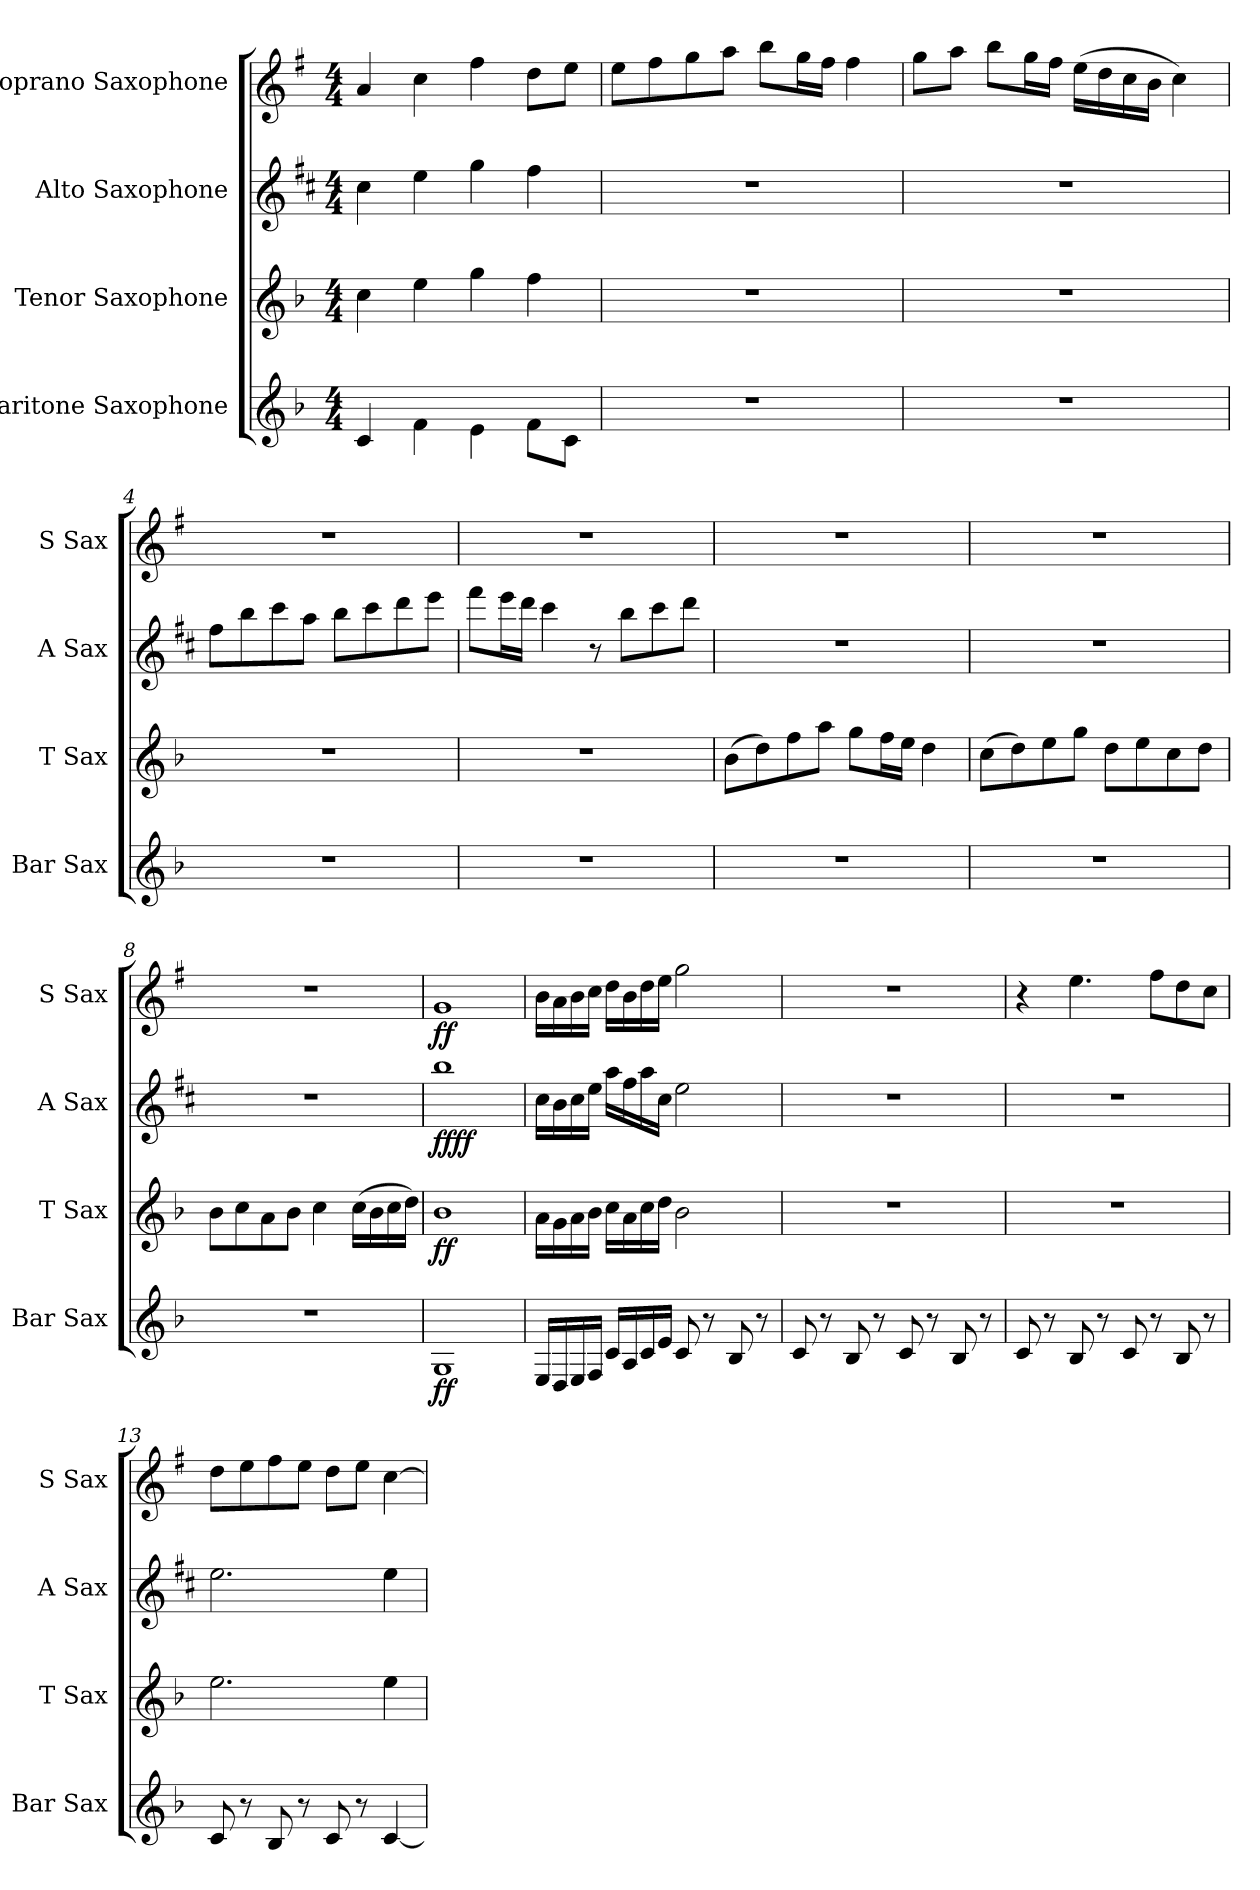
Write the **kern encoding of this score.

**kern	**dynam	**kern	**dynam	**kern	**dynam	**kern	**dynam
*part4	*part4	*part3	*part3	*part2	*part2	*part1	*part1
*staff4	*staff4	*staff3	*staff3	*staff2	*staff2	*staff1	*staff1
*I"Baritone Saxophone	*	*I"Tenor Saxophone	*	*I"Alto Saxophone	*	*I"Soprano Saxophone	*
*I'Bar Sax	*	*I'T Sax	*	*I'A Sax	*	*I'S Sax	*
*clefG2	*	*clefG2	*	*clefG2	*	*clefG2	*
*ITrd12c21	*	*ITrd8c14	*	*ITrd5c9	*	*ITrd1c2	*
*k[b-]	*	*k[b-]	*	*k[b-]	*	*k[b-]	*
*M4/4	*	*M4/4	*	*M4/4	*	*M4/4	*
=1	=1	=1	=1	=1	=1	=1	=1
4C/	.	4c\	.	4e\	.	4g/	.
4F\	.	4e\	.	4g\	.	4b-\	.
4E\	.	4g\	.	4b-\	.	4ee\	.
8F\L	.	4f\	.	4a\	.	8cc\L	.
8C\J	.	.	.	.	.	8dd\J	.
=2	=2	=2	=2	=2	=2	=2	=2
1r	.	1r	.	1r	.	8dd\L	.
.	.	.	.	.	.	8ee\	.
.	.	.	.	.	.	8ff\	.
.	.	.	.	.	.	8gg\J	.
.	.	.	.	.	.	8aa\L	.
.	.	.	.	.	.	16ff\L	.
.	.	.	.	.	.	16ee\JJ	.
.	.	.	.	.	.	4ee\	.
=3	=3	=3	=3	=3	=3	=3	=3
1r	.	1r	.	1r	.	8ff\L	.
.	.	.	.	.	.	8gg\J	.
.	.	.	.	.	.	8aa\L	.
.	.	.	.	.	.	16ff\L	.
.	.	.	.	.	.	16ee\JJ	.
.	.	.	.	.	.	(16dd\LL	.
.	.	.	.	.	.	16cc\	.
.	.	.	.	.	.	16b-\	.
.	.	.	.	.	.	16a\JJ	.
.	.	.	.	.	.	4b-\)	.
=4	=4	=4	=4	=4	=4	=4	=4
1r	.	1r	.	8a\L	.	1r	.
.	.	.	.	8dd\	.	.	.
.	.	.	.	8ee\	.	.	.
.	.	.	.	8cc\J	.	.	.
.	.	.	.	8dd\L	.	.	.
.	.	.	.	8ee\	.	.	.
.	.	.	.	8ff\	.	.	.
.	.	.	.	8gg\J	.	.	.
!!LO:LB:g=z
=5	=5	=5	=5	=5	=5	=5	=5
1r	.	1r	.	8aa\L	.	1r	.
.	.	.	.	16gg\L	.	.	.
.	.	.	.	16ff\JJ	.	.	.
.	.	.	.	4ee\	.	.	.
.	.	.	.	8r	.	.	.
.	.	.	.	8dd\L	.	.	.
.	.	.	.	8ee\	.	.	.
.	.	.	.	8ff\J	.	.	.
=6	=6	=6	=6	=6	=6	=6	=6
1r	.	(8B-\L	.	1r	.	1r	.
.	.	8d\)	.	.	.	.	.
.	.	8f\	.	.	.	.	.
.	.	8a\J	.	.	.	.	.
.	.	8g\L	.	.	.	.	.
.	.	16f\L	.	.	.	.	.
.	.	16e\JJ	.	.	.	.	.
.	.	4d\	.	.	.	.	.
=7	=7	=7	=7	=7	=7	=7	=7
1r	.	(8c\L	.	1r	.	1r	.
.	.	8d\)	.	.	.	.	.
.	.	8e\	.	.	.	.	.
.	.	8g\J	.	.	.	.	.
.	.	8d\L	.	.	.	.	.
.	.	8e\	.	.	.	.	.
.	.	8c\	.	.	.	.	.
.	.	8d\J	.	.	.	.	.
=8	=8	=8	=8	=8	=8	=8	=8
1r	.	8B-\L	.	1r	.	1r	.
.	.	8c\	.	.	.	.	.
.	.	8A\	.	.	.	.	.
.	.	8B-\J	.	.	.	.	.
.	.	4c\	.	.	.	.	.
.	.	(16c\LL	.	.	.	.	.
.	.	16B-\	.	.	.	.	.
.	.	16c\	.	.	.	.	.
.	.	16d\JJ)	.	.	.	.	.
=9	=9	=9	=9	=9	=9	=9	=9
!	!LO:DY:b	!	!LO:DY:b	!	!LO:DY:b	!	!
!	!	!	!	!	!LO:DY:n=1:b	!	!LO:DY:b
1GG	ff	1B-	ff	1dd	ff ff	1f	ff
!!LO:PB:g=z
=10	=10	=10	=10	=10	=10	=10	=10
16EE/LL	.	16A\LL	.	16e\LL	.	16a\LL	.
16DD/	.	16G\	.	16d\	.	16g\	.
16EE/	.	16A\	.	16e\	.	16a\	.
16FF/JJ	.	16B-\JJ	.	16g\JJ	.	16b-\JJ	.
16C/LL	.	16c\LL	.	16cc\LL	.	16cc\LL	.
16AA/	.	16A\	.	16a\	.	16a\	.
16C/	.	16c\	.	16cc\	.	16cc\	.
16E/JJ	.	16d\JJ	.	16e\JJ	.	16dd\JJ	.
8C/	.	2B-\	.	2g\	.	2ff\	.
8r	.	.	.	.	.	.	.
8BB-/	.	.	.	.	.	.	.
8r	.	.	.	.	.	.	.
=11	=11	=11	=11	=11	=11	=11	=11
8C/	.	1r	.	1r	.	1r	.
8r	.	.	.	.	.	.	.
8BB-/	.	.	.	.	.	.	.
8r	.	.	.	.	.	.	.
8C/	.	.	.	.	.	.	.
8r	.	.	.	.	.	.	.
8BB-/	.	.	.	.	.	.	.
8r	.	.	.	.	.	.	.
=12	=12	=12	=12	=12	=12	=12	=12
8C/	.	1r	.	1r	.	4r	.
8r	.	.	.	.	.	.	.
8BB-/	.	.	.	.	.	4.dd\	.
8r	.	.	.	.	.	.	.
8C/	.	.	.	.	.	.	.
8r	.	.	.	.	.	8ee\L	.
8BB-/	.	.	.	.	.	8cc\	.
8r	.	.	.	.	.	8b-\J	.
=13	=13	=13	=13	=13	=13	=13	=13
8C/	.	2.e\	.	2.g\	.	8cc\L	.
8r	.	.	.	.	.	8dd\	.
8BB-/	.	.	.	.	.	8ee\	.
8r	.	.	.	.	.	8dd\J	.
8C/	.	.	.	.	.	8cc\L	.
8r	.	.	.	.	.	8dd\J	.
[4C/	.	4e\	.	4g\	.	[4b-\	.
=	=	=	=	=	=	=	=
*-	*-	*-	*-	*-	*-	*-	*-
